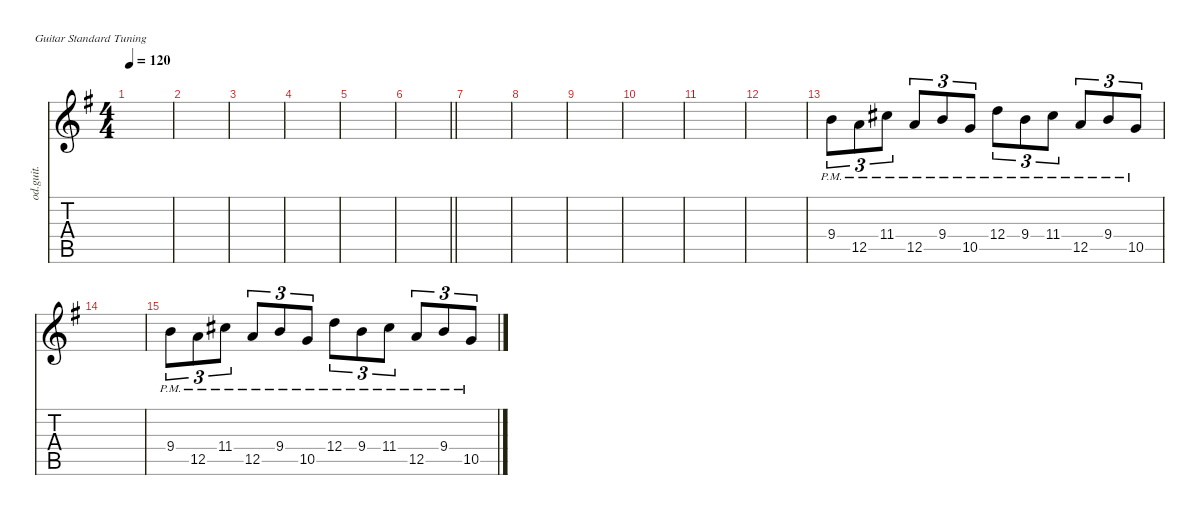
\defaultSystemsLayout 4
\hideDynamics
\bracketExtendMode nobrackets
\otherSystemsTrackNameOrientation horizontal
\track ("Guitarra 4" "od.guit.") {defaultSystemsLayout 16 instrument overdrivenguitar}
\staff {score tabs}
\tuning (E4 B3 G3 D3 A2 E2)
\ts (4 4)
\tempo 120
\clef g2
\ks g
|
|
|
|
|
\barLineRight lightlight
|
|
|
|
|
|
|
9.4{pm acc forcenatural}.8{tu (3 2) beam Down} 12.5{pm acc forcenatural}.8{tu (3 2) beam Down} 11.4{pm acc #}.8{tu (3 2) beam Down} 12.5{pm acc forcenatural}.8{tu (3 2) beam Up} 9.4{pm acc forcenatural}.8{tu (3 2) beam Up} 10.5{pm acc forcenatural}.8{tu (3 2) beam Up} 12.4{pm acc forcenatural}.8{tu (3 2) beam Down} 9.4{pm acc forcenatural}.8{tu (3 2) beam Down} 11.4{pm acc #}.8{tu (3 2) beam Down} 12.5{pm acc forcenatural}.8{tu (3 2) beam Up} 9.4{pm acc forcenatural}.8{tu (3 2) beam Up} 10.5{pm acc forcenatural}.8{tu (3 2) beam Up} |
|
9.4{pm acc forcenatural}.8{tu (3 2) beam Down} 12.5{pm acc forcenatural}.8{tu (3 2) beam Down} 11.4{pm acc #}.8{tu (3 2) beam Down} 12.5{pm acc forcenatural}.8{tu (3 2) beam Up} 9.4{pm acc forcenatural}.8{tu (3 2) beam Up} 10.5{pm acc forcenatural}.8{tu (3 2) beam Up} 12.4{pm acc forcenatural}.8{tu (3 2) beam Down} 9.4{pm acc forcenatural}.8{tu (3 2) beam Down} 11.4{pm acc #}.8{tu (3 2) beam Down} 12.5{pm acc forcenatural}.8{tu (3 2) beam Up} 9.4{pm acc forcenatural}.8{tu (3 2) beam Up} 10.5{pm acc forcenatural}.8{tu (3 2) beam Up}
